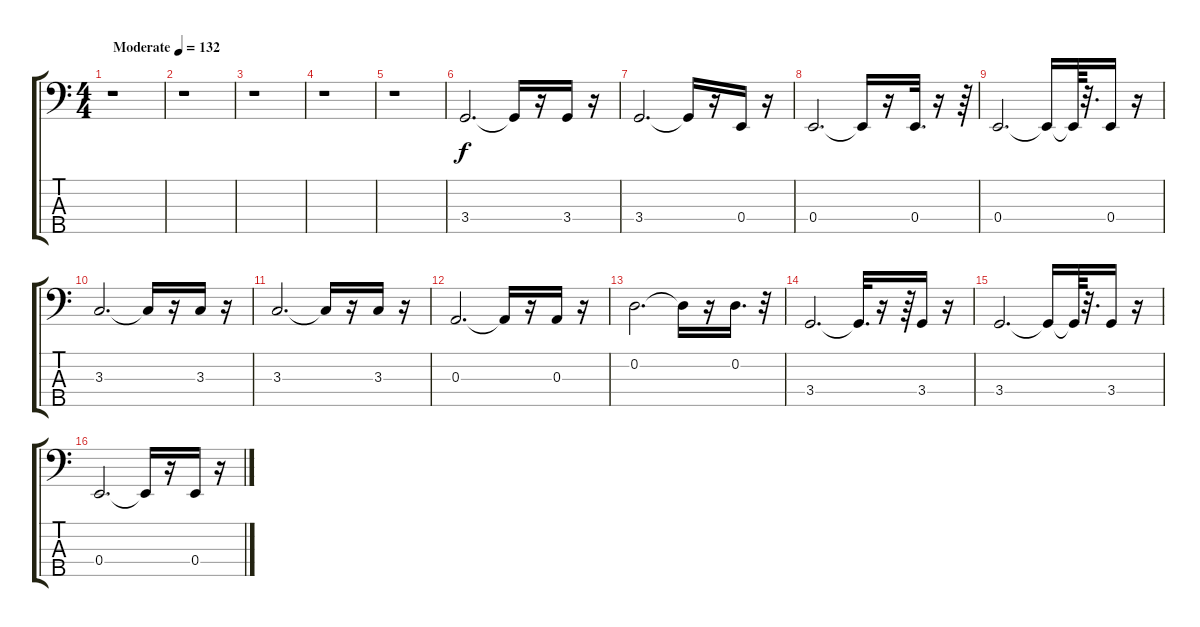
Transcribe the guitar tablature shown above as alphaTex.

\track "" {instrument electricbassfinger}
\staff {score tabs}
\tuning (G2 D2 A1 E1 B0) {hide}
\ts (4 4)
\tempo (132 "Moderate")
\clef f4
\ks c
r.1{dy f instrument electricbassfinger} |
r.1 |
r.1 |
r.1 |
r.1 |
3.4.2{d} 3.4{t}.16 r.16 3.4.16 r.16 |
3.4.2{d} 3.4{t}.16 r.16 0.4.16 r.16 |
0.4.2{d} 0.4{t}.16 r.16 0.4.32{d} r.16 r.64 |
0.4.2{d} 0.4{t}.16 0.4{t}.64 r.32{d} 0.4.16 r.16 |
3.3.2{d} 3.3{t}.16 r.16 3.3.16 r.16 |
3.3.2{d} 3.3{t}.16 r.16 3.3.16 r.16 |
0.3.2{d} 0.3{t}.16 r.16 0.3.16 r.16 |
0.2.2{d} 0.2{t}.16 r.16 0.2.16{d} r.32 |
3.4.2{d} 3.4{t}.32{d} r.16 r.64 3.4.16 r.16 |
3.4.2{d} 3.4{t}.16 3.4{t}.64 r.32{d} 3.4.16 r.16 |
0.4.2{d} 0.4{t}.16 r.16 0.4.16 r.16
